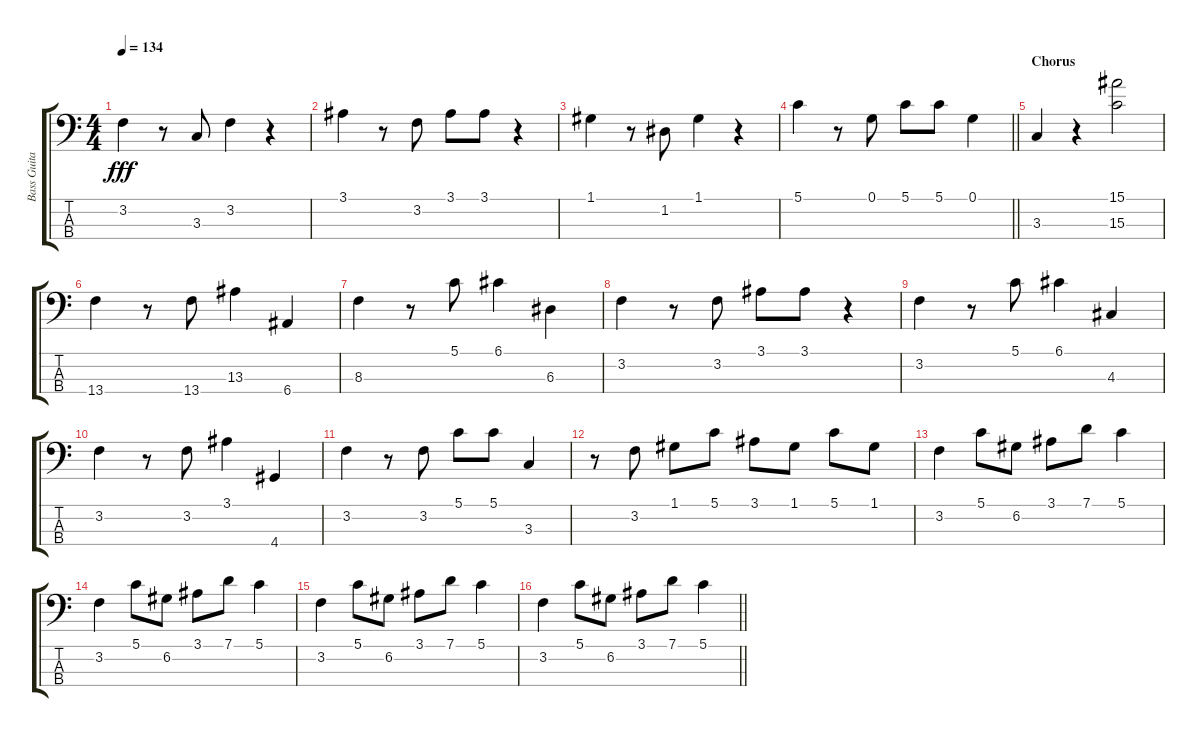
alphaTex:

\track ("Bass Guitar    " "Bass Guita") {instrument electricbasspick}
\staff {score tabs}
\tuning (G2 D2 A1 E1) {hide}
\ts (4 4)
\tempo 134
\clef f4
\ks c
3.2.4{dy fff} r.8 3.3.8 3.2.4 r.4 |
3.1.4 r.8 3.2.8 3.1.8 3.1.8 r.4 |
1.1.4 r.8 1.2.8 1.1.4 r.4 |
\barLineRight lightlight
5.1.4 r.8 0.1.8 5.1.8 5.1.8 0.1.4 |
\section ("" "Chorus")
3.3.4 r.4 (15.1 15.3).2 |
13.4.4 r.8 13.4.8 13.3.4 6.4.4 |
8.3.4 r.8 5.1.8 6.1.4 6.3.4 |
3.2.4 r.8 3.2.8 3.1.8 3.1.8 r.4 |
3.2.4 r.8 5.1.8 6.1.4 4.3.4 |
3.2.4 r.8 3.2.8 3.1.4 4.4.4 |
3.2.4 r.8 3.2.8 5.1.8 5.1.8 3.3.4 |
r.8 3.2.8 1.1.8 5.1.8 3.1.8 1.1.8 5.1.8 1.1.8 |
3.2.4 5.1.8 6.2.8 3.1.8 7.1.8 5.1.4 |
3.2.4 5.1.8 6.2.8 3.1.8 7.1.8 5.1.4 |
3.2.4 5.1.8 6.2.8 3.1.8 7.1.8 5.1.4 |
\barLineRight lightlight
3.2.4 5.1.8 6.2.8 3.1.8 7.1.8 5.1.4
